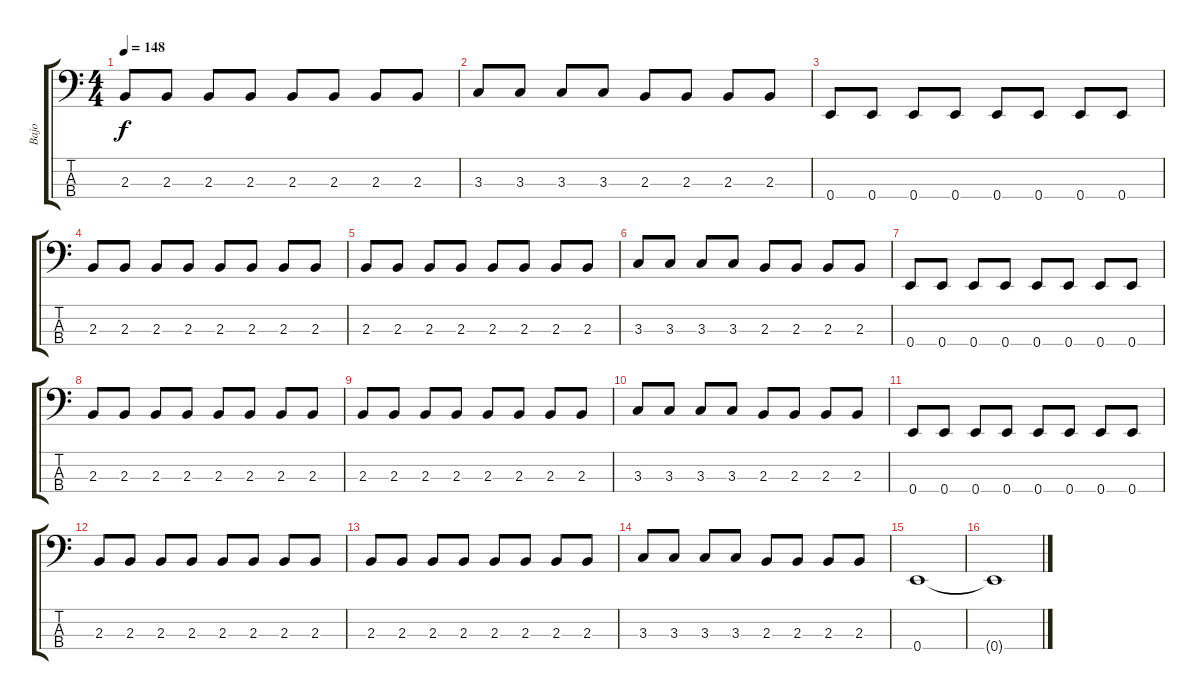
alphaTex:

\track ("Bajo" "Bajo") {instrument electricbasspick}
\staff {score tabs}
\tuning (G2 D2 A1 E1) {hide}
\ts (4 4)
\tempo 148
\clef f4
\ks c
2.3.8{dy f} 2.3.8 2.3.8 2.3.8 2.3.8 2.3.8 2.3.8 2.3.8 |
3.3.8 3.3.8 3.3.8 3.3.8 2.3.8 2.3.8 2.3.8 2.3.8 |
0.4.8 0.4.8 0.4.8 0.4.8 0.4.8 0.4.8 0.4.8 0.4.8 |
2.3.8 2.3.8 2.3.8 2.3.8 2.3.8 2.3.8 2.3.8 2.3.8 |
2.3.8 2.3.8 2.3.8 2.3.8 2.3.8 2.3.8 2.3.8 2.3.8 |
3.3.8 3.3.8 3.3.8 3.3.8 2.3.8 2.3.8 2.3.8 2.3.8 |
0.4.8 0.4.8 0.4.8 0.4.8 0.4.8 0.4.8 0.4.8 0.4.8 |
2.3.8 2.3.8 2.3.8 2.3.8 2.3.8 2.3.8 2.3.8 2.3.8 |
2.3.8 2.3.8 2.3.8 2.3.8 2.3.8 2.3.8 2.3.8 2.3.8 |
3.3.8 3.3.8 3.3.8 3.3.8 2.3.8 2.3.8 2.3.8 2.3.8 |
0.4.8 0.4.8 0.4.8 0.4.8 0.4.8 0.4.8 0.4.8 0.4.8 |
2.3.8 2.3.8 2.3.8 2.3.8 2.3.8 2.3.8 2.3.8 2.3.8 |
2.3.8 2.3.8 2.3.8 2.3.8 2.3.8 2.3.8 2.3.8 2.3.8 |
3.3.8 3.3.8 3.3.8 3.3.8 2.3.8 2.3.8 2.3.8 2.3.8 |
0.4.1{volume 0} |
0.4{t}.1
